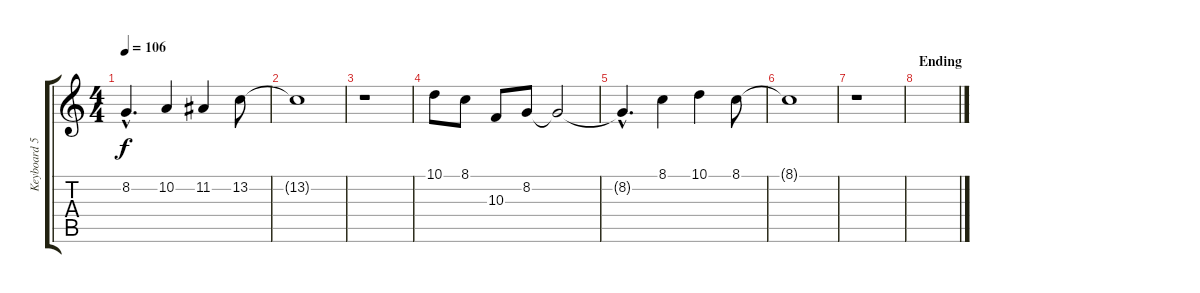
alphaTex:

\track ("Keyboard 5" "Keyboard 5") {instrument electricpiano1}
\staff {score tabs}
\tuning (E4 B3 G3 D3 A2 E2) {hide}
\ts (4 4)
\tempo 106
\clef g2
\ks c
8.2{hac t}.4{d dy f} 10.2.4 11.2.4 13.2.8 |
13.2{t}.1 |
r.1 |
10.1.8 8.1.8 10.3.8 8.2.8 8.2{t}.2 |
8.2{hac t}.4{d} 8.1.4 10.1.4 8.1.8 |
8.1{t}.1 |
r.1 |
\section ("" "Ending")
